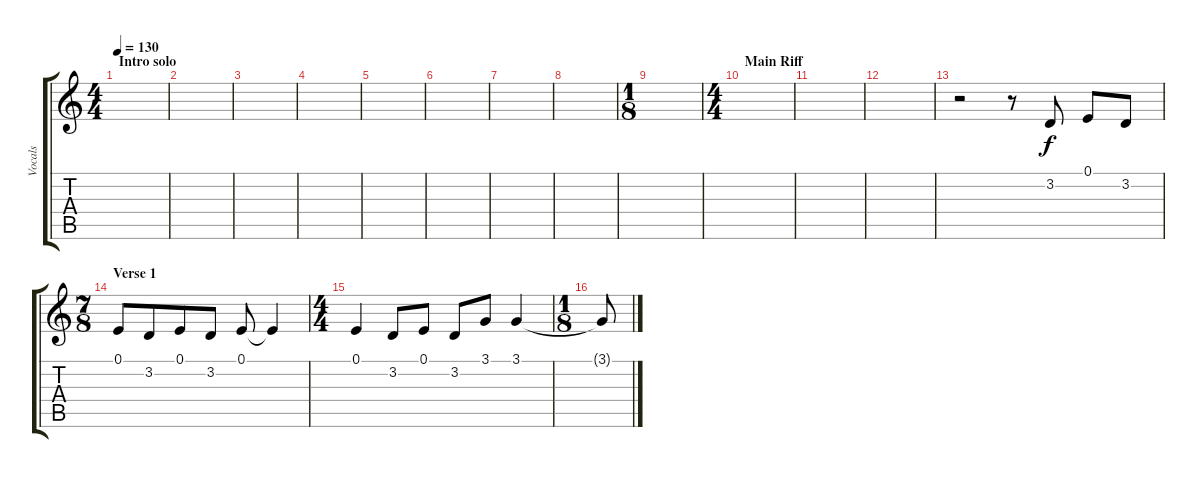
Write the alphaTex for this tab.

\track ("Vocals" "Vocals") {instrument voiceoohs}
\staff {score tabs}
\tuning (E4 B3 G3 D3 A2 E2) {hide}
\ts (4 4)
\section ("" "Intro solo")
\tempo 130
\clef g2
\ks c
|
|
|
|
|
|
|
|
\ts (1 8)
|
\ts (4 4)
\section ("" "Main Riff")
|
|
|
r.2 r.8 3.2.8 0.1.8 3.2.8 |
\ts (7 8)
\section ("" "Verse 1")
0.1.8 3.2.8 0.1.8 3.2.8 0.1.8 0.1{t}.4 |
\ts (4 4)
0.1.4 3.2.8 0.1.8 3.2.8 3.1.8 3.1.4 |
\ts (1 8)
3.1{t}.8
